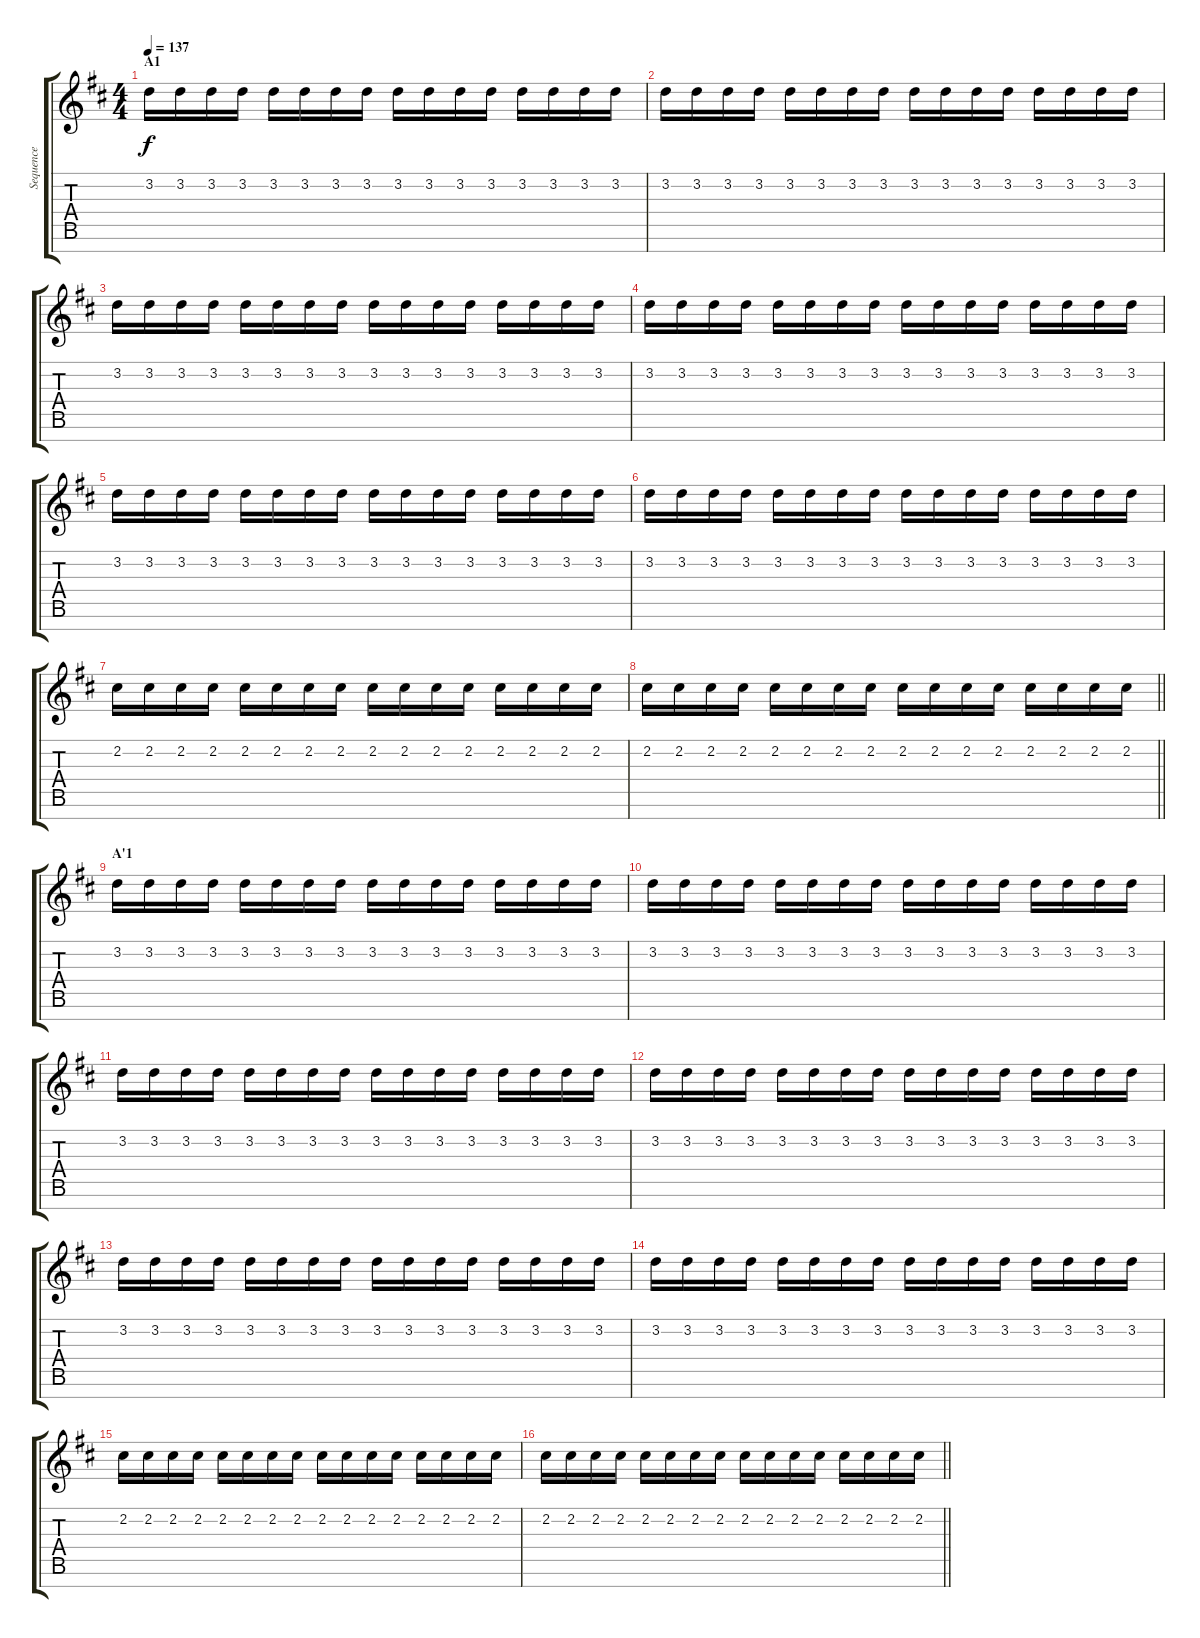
\track ("Sequence" "Sequence") {instrument lead2sawtooth}
\staff {score tabs}
\tuning (E5 B4 G4 D4 A3 E3 B2) {hide}
\ts (4 4)
\section ("" "A1")
\tempo 137
\clef g2
\ks d
3.2.16{dy f} 3.2.16 3.2.16 3.2.16 3.2.16 3.2.16 3.2.16 3.2.16 3.2.16 3.2.16 3.2.16 3.2.16 3.2.16 3.2.16 3.2.16 3.2.16 |
3.2.16 3.2.16 3.2.16 3.2.16 3.2.16 3.2.16 3.2.16 3.2.16 3.2.16 3.2.16 3.2.16 3.2.16 3.2.16 3.2.16 3.2.16 3.2.16 |
3.2.16 3.2.16 3.2.16 3.2.16 3.2.16 3.2.16 3.2.16 3.2.16 3.2.16 3.2.16 3.2.16 3.2.16 3.2.16 3.2.16 3.2.16 3.2.16 |
3.2.16 3.2.16 3.2.16 3.2.16 3.2.16 3.2.16 3.2.16 3.2.16 3.2.16 3.2.16 3.2.16 3.2.16 3.2.16 3.2.16 3.2.16 3.2.16 |
3.2.16 3.2.16 3.2.16 3.2.16 3.2.16 3.2.16 3.2.16 3.2.16 3.2.16 3.2.16 3.2.16 3.2.16 3.2.16 3.2.16 3.2.16 3.2.16 |
3.2.16 3.2.16 3.2.16 3.2.16 3.2.16 3.2.16 3.2.16 3.2.16 3.2.16 3.2.16 3.2.16 3.2.16 3.2.16 3.2.16 3.2.16 3.2.16 |
2.2.16 2.2.16 2.2.16 2.2.16 2.2.16 2.2.16 2.2.16 2.2.16 2.2.16 2.2.16 2.2.16 2.2.16 2.2.16 2.2.16 2.2.16 2.2.16 |
\barLineRight lightlight
2.2.16 2.2.16 2.2.16 2.2.16 2.2.16 2.2.16 2.2.16 2.2.16 2.2.16 2.2.16 2.2.16 2.2.16 2.2.16 2.2.16 2.2.16 2.2.16 |
\section ("" "A'1")
3.2.16 3.2.16 3.2.16 3.2.16 3.2.16 3.2.16 3.2.16 3.2.16 3.2.16 3.2.16 3.2.16 3.2.16 3.2.16 3.2.16 3.2.16 3.2.16 |
3.2.16 3.2.16 3.2.16 3.2.16 3.2.16 3.2.16 3.2.16 3.2.16 3.2.16 3.2.16 3.2.16 3.2.16 3.2.16 3.2.16 3.2.16 3.2.16 |
3.2.16 3.2.16 3.2.16 3.2.16 3.2.16 3.2.16 3.2.16 3.2.16 3.2.16 3.2.16 3.2.16 3.2.16 3.2.16 3.2.16 3.2.16 3.2.16 |
3.2.16 3.2.16 3.2.16 3.2.16 3.2.16 3.2.16 3.2.16 3.2.16 3.2.16 3.2.16 3.2.16 3.2.16 3.2.16 3.2.16 3.2.16 3.2.16 |
3.2.16 3.2.16 3.2.16 3.2.16 3.2.16 3.2.16 3.2.16 3.2.16 3.2.16 3.2.16 3.2.16 3.2.16 3.2.16 3.2.16 3.2.16 3.2.16 |
3.2.16 3.2.16 3.2.16 3.2.16 3.2.16 3.2.16 3.2.16 3.2.16 3.2.16 3.2.16 3.2.16 3.2.16 3.2.16 3.2.16 3.2.16 3.2.16 |
2.2.16 2.2.16 2.2.16 2.2.16 2.2.16 2.2.16 2.2.16 2.2.16 2.2.16 2.2.16 2.2.16 2.2.16 2.2.16 2.2.16 2.2.16 2.2.16 |
\barLineRight lightlight
2.2.16 2.2.16 2.2.16 2.2.16 2.2.16 2.2.16 2.2.16 2.2.16 2.2.16 2.2.16 2.2.16 2.2.16 2.2.16 2.2.16 2.2.16 2.2.16
